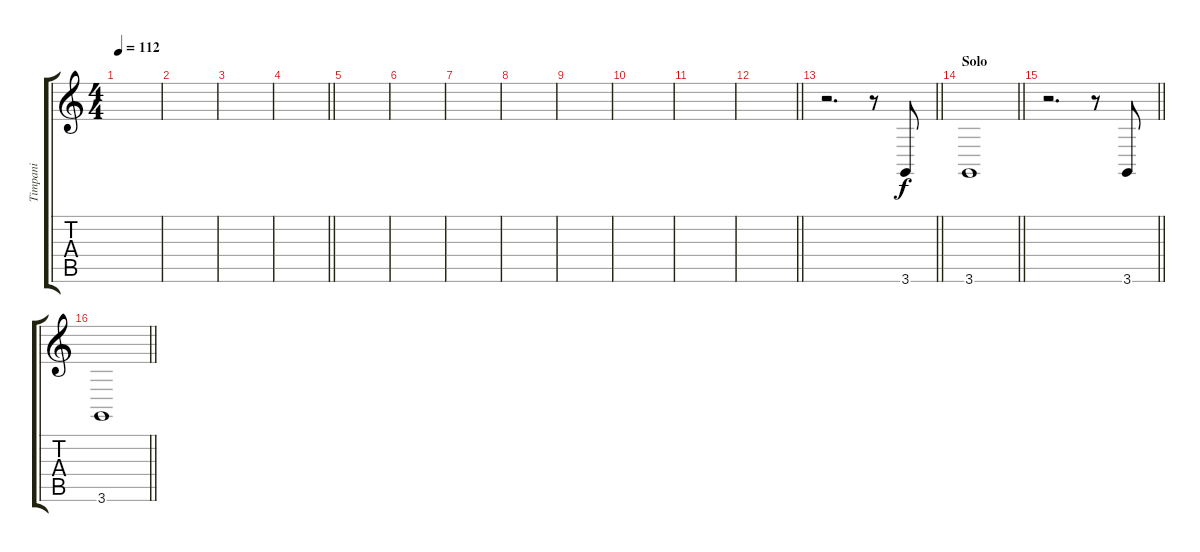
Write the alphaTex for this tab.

\track ("Timpani" "Timpani") {instrument timpani}
\staff {score tabs}
\tuning (E4 B3 G3 D3 A2 E2) {hide}
\ts (4 4)
\tempo 112
\clef g2
\ks c
|
|
|
\barLineRight lightlight
|
|
|
|
|
|
|
|
\barLineRight lightlight
|
\barLineRight lightlight
r.2{d} r.8 3.6.8 |
\section ("" "Solo")
\barLineRight lightlight
3.6.1 |
\barLineRight lightlight
r.2{d} r.8 3.6.8 |
\barLineRight lightlight
3.6.1
